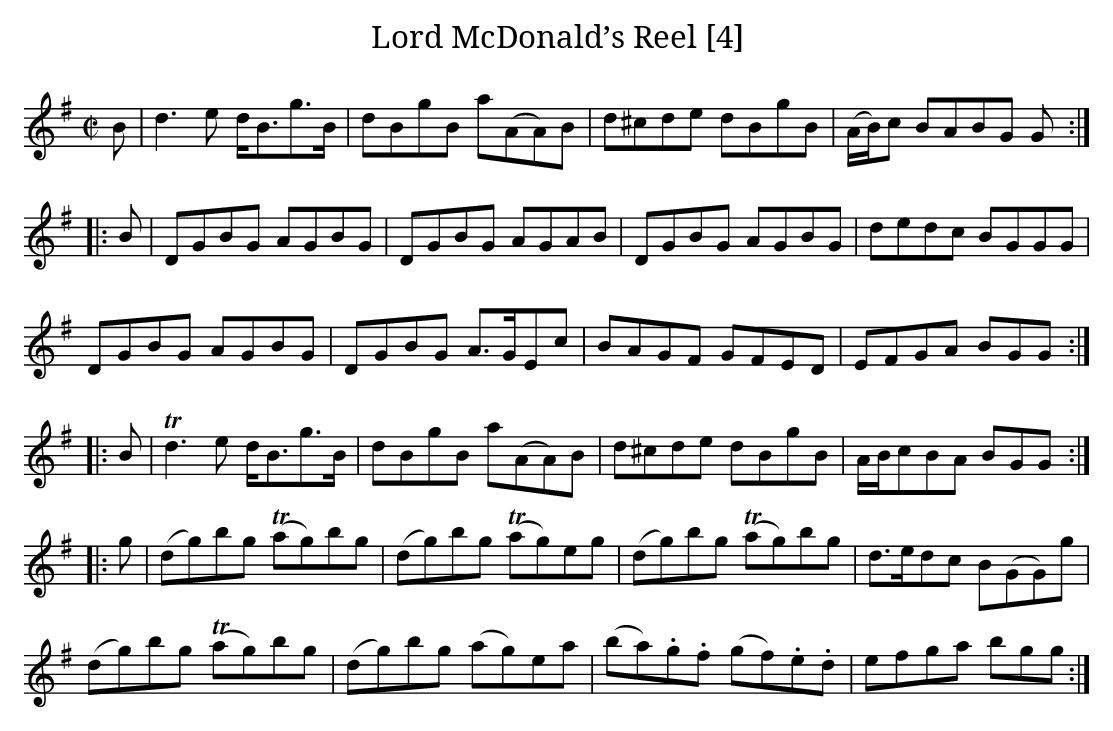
X:1
T:Lord McDonald’s Reel [4]
M:C|
L:1/8
K:G
B|d3e d<Bg>B|dBgB a(AA)B|d^cde dBgB|(A/B/)c BABG G:|
|:B|DGBG AGBG|DGBG AGAB|DGBG AGBG|dedc BGGG|
DGBG AGBG|DGBG A>GEc|BAGF GFED|EFGA BGG:|
|:B|Td3e d<Bg>B|dBgB a(AA)B|d^cde dBgB|A/B/cBA BGG:|
|:g|(dg)bg T(ag)bg|(dg)bg T(ag)eg|(dg)bg T(ag)bg|d>edc B(GG)g|
(dg)bg T(ag)bg|(dg)bg (ag)ea|(ba).g.f (gf).e.d|efga bgg:|]
